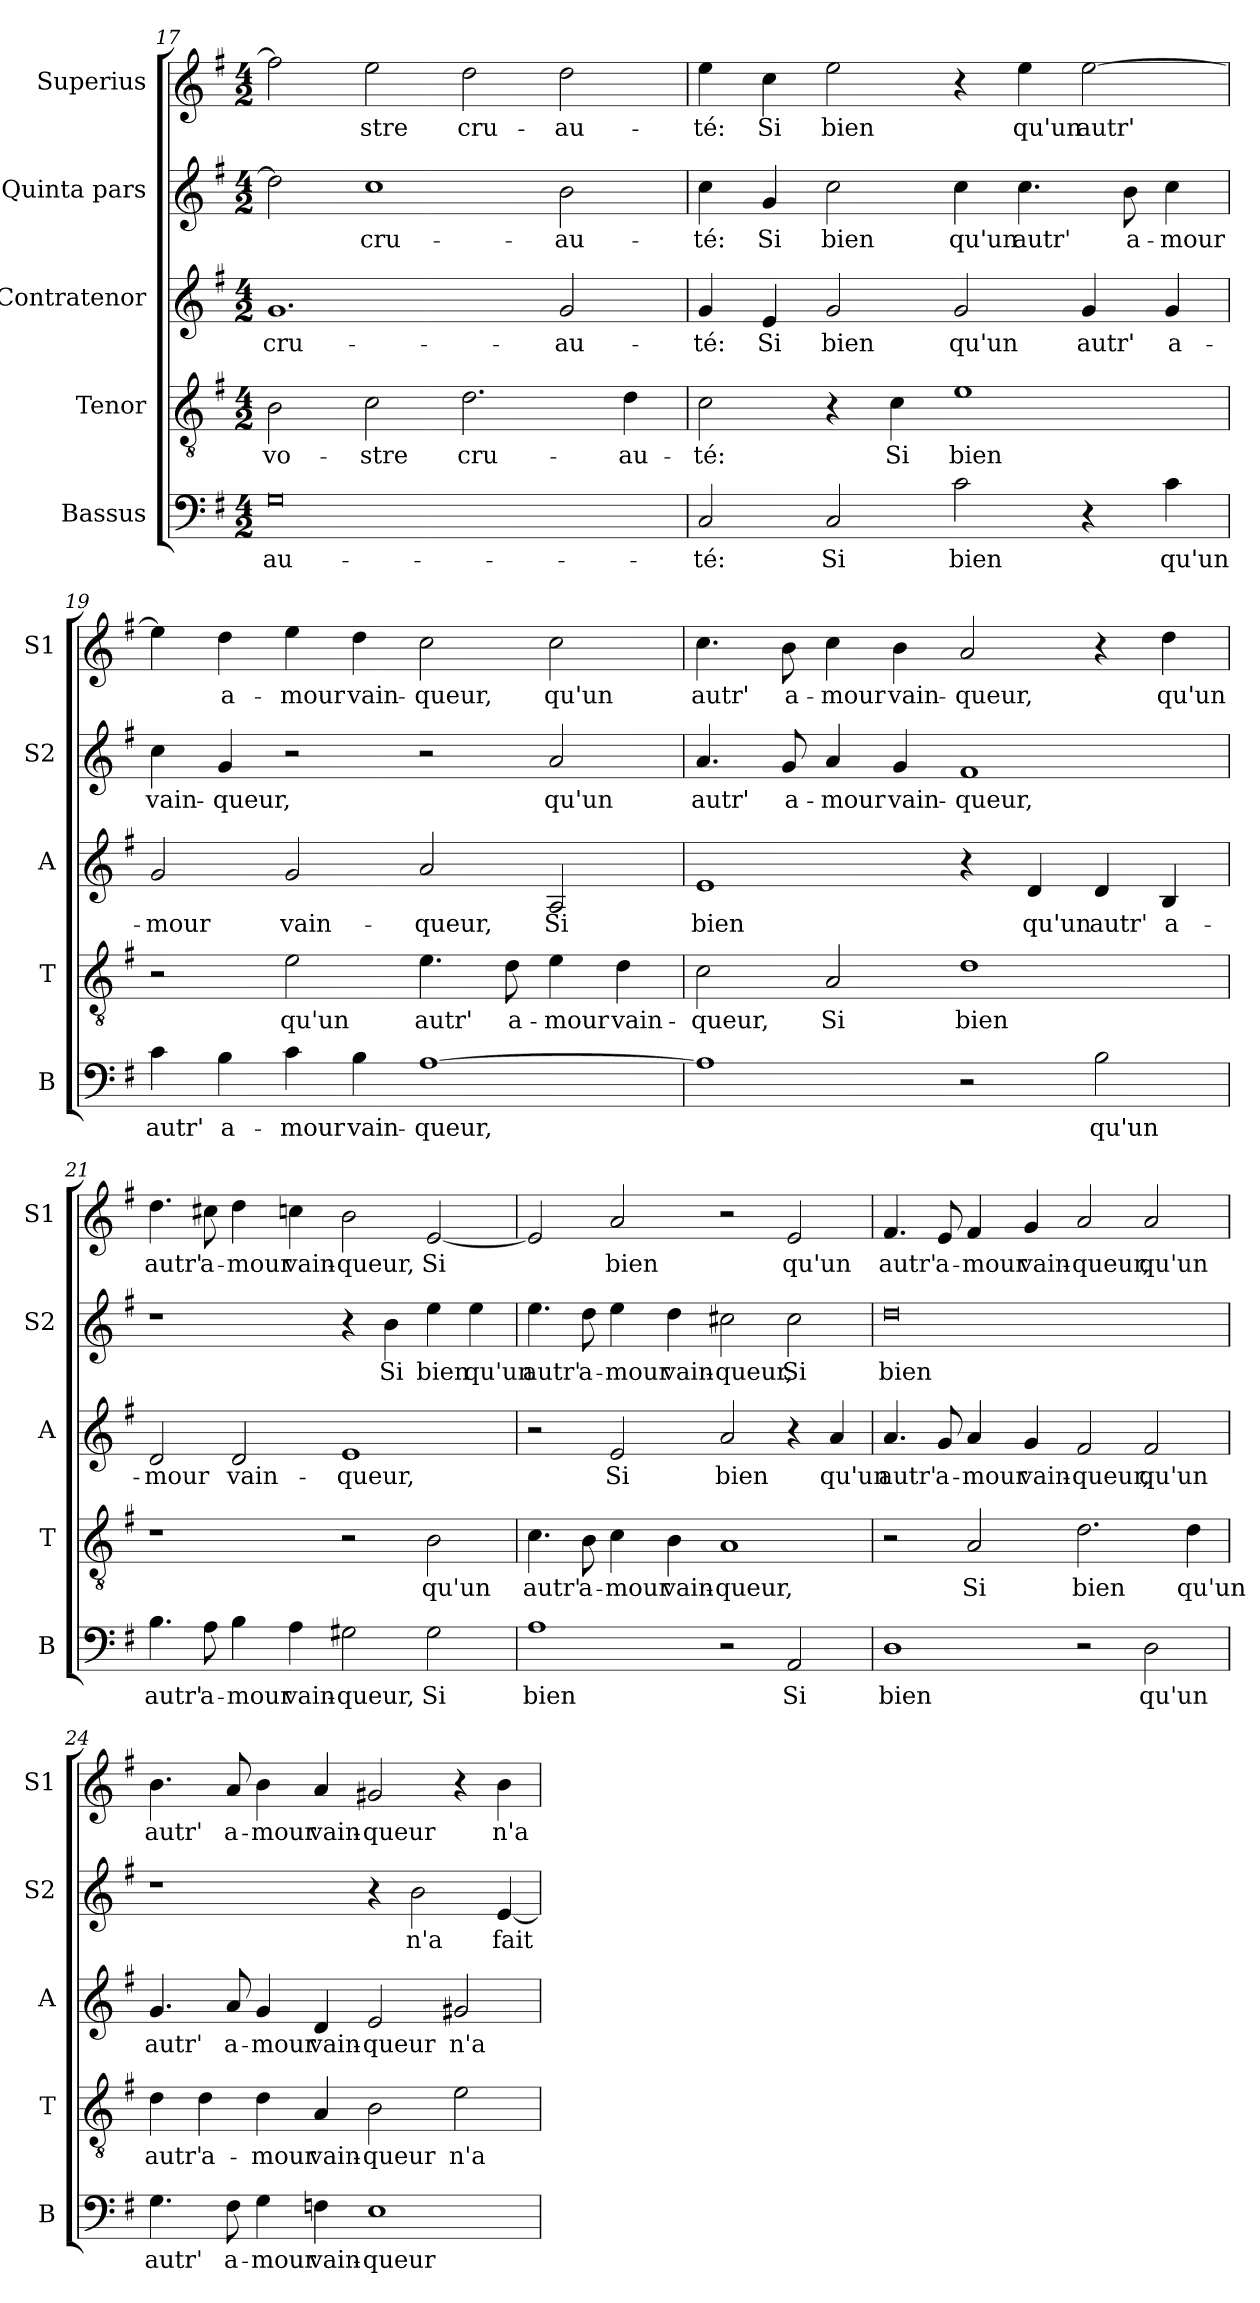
**kern	**text	**kern	**text	**kern	**text	**kern	**text	**kern	**text
*part5	*part5	*part4	*part4	*part3	*part3	*part2	*part2	*part1	*part1
*staff5	*staff5	*staff4	*staff4	*staff3	*staff3	*staff2	*staff2	*staff1	*staff1
*I"Bassus	*	*I"Tenor	*	*I"Contratenor	*	*I"Quinta pars	*	*I"Superius	*
*I'B	*	*I'T	*	*I'A	*	*I'S2	*	*I'S1	*
!!LO:LB:g=z
*clefF4	*	*clefGv2	*	*clefG2	*	*clefG2	*	*clefG2	*
*k[f#]	*	*k[f#]	*	*k[f#]	*	*k[f#]	*	*k[f#]	*
*G:	*	*G:	*	*G:	*	*G:	*	*G:	*
*M4/2	*	*M4/2	*	*M4/2	*	*M4/2	*	*M4/2	*
=17	=17	=17	=17	=17	=17	=17	=17	=17	=17
!	!LO:LY:b	!	!LO:LY:b	!	!LO:LY:b	!	!	!	!
0G	-au-	2B\	vo-	1.g	cru-	2dd\]	.	2ff\]	.
!	!	!	!LO:LY:b	!	!	!	!LO:LY:b	!	!LO:LY:b
.	.	2c\	-stre	.	.	1cc	cru-	2ee\	-stre
!	!	!	!LO:LY:b	!	!	!	!	!	!LO:LY:b
.	.	2.d\	cru-	.	.	.	.	2dd\	cru-
!	!	!	!	!	!LO:LY:b	!	!LO:LY:b	!	!LO:LY:b
.	.	.	.	2g/	-au-	2b\	-au-	2dd\	-au-
!	!	!	!LO:LY:b	!	!	!	!	!	!
.	.	4d\	-au-	.	.	.	.	.	.
=18	=18	=18	=18	=18	=18	=18	=18	=18	=18
!	!LO:LY:b	!	!LO:LY:b	!	!LO:LY:b	!	!LO:LY:b	!	!LO:LY:b
2C/	-té:	2c\	-té:	4g/	-té:	4cc\	-té:	4ee\	-té:
!	!	!	!	!	!LO:LY:b	!	!LO:LY:b	!	!LO:LY:b
.	.	.	.	4e/	Si	4g/	Si	4cc\	Si
!	!LO:LY:b	!	!	!	!LO:LY:b	!	!LO:LY:b	!	!LO:LY:b
2C/	Si	4r	.	2g/	bien	2cc\	bien	2ee\	bien
!	!	!	!LO:LY:b	!	!	!	!	!	!
.	.	4c\	Si	.	.	.	.	.	.
!	!LO:LY:b	!	!LO:LY:b	!	!LO:LY:b	!	!LO:LY:b	!	!
2c\	bien	1e	bien	2g/	qu'un	4cc\	qu'un	4r	.
!	!	!	!	!	!	!	!LO:LY:b	!	!LO:LY:b
.	.	.	.	.	.	4.cc\	autr'	4ee\	qu'un
!	!	!	!	!	!LO:LY:b	!	!	!	!LO:LY:b
4r	.	.	.	4g/	autr'	.	.	[2ee\	autr'
!	!	!	!	!	!	!	!LO:LY:b	!	!
.	.	.	.	.	.	8b\	a-	.	.
!	!LO:LY:b	!	!	!	!LO:LY:b	!	!LO:LY:b	!	!
4c\	qu'un	.	.	4g/	a-	4cc\	-mour	.	.
=19	=19	=19	=19	=19	=19	=19	=19	=19	=19
!	!LO:LY:b	!	!	!	!LO:LY:b	!	!LO:LY:b	!	!
4c\	autr'	2r	.	2g/	-mour	4cc\	vain-	4ee\]	.
!	!LO:LY:b	!	!	!	!	!	!LO:LY:b	!	!LO:LY:b
4B\	a-	.	.	.	.	4g/	-queur,	4dd\	a-
!	!LO:LY:b	!	!LO:LY:b	!	!LO:LY:b	!	!	!	!LO:LY:b
4c\	-mour	2e\	qu'un	2g/	vain-	2r	.	4ee\	-mour
!	!LO:LY:b	!	!	!	!	!	!	!	!LO:LY:b
4B\	vain-	.	.	.	.	.	.	4dd\	vain-
!	!LO:LY:b	!	!LO:LY:b	!	!LO:LY:b	!	!	!	!LO:LY:b
[1A	-queur,	4.e\	autr'	2a/	-queur,	2r	.	2cc\	-queur,
!	!	!	!LO:LY:b	!	!	!	!	!	!
.	.	8d\	a-	.	.	.	.	.	.
!	!	!	!LO:LY:b	!	!LO:LY:b	!	!LO:LY:b	!	!LO:LY:b
.	.	4e\	-mour	2A/	Si	2a/	qu'un	2cc\	qu'un
!	!	!	!LO:LY:b	!	!	!	!	!	!
.	.	4d\	vain-	.	.	.	.	.	.
!!LO:PB:g=z
=20	=20	=20	=20	=20	=20	=20	=20	=20	=20
!	!	!	!LO:LY:b	!	!LO:LY:b	!	!LO:LY:b	!	!LO:LY:b
1A]	.	2c\	-queur,	1e	bien	4.a/	autr'	4.cc\	autr'
!	!	!	!	!	!	!	!LO:LY:b	!	!LO:LY:b
.	.	.	.	.	.	8g/	a-	8b\	a-
!	!	!	!LO:LY:b	!	!	!	!LO:LY:b	!	!LO:LY:b
.	.	2A/	Si	.	.	4a/	-mour	4cc\	-mour
!	!	!	!	!	!	!	!LO:LY:b	!	!LO:LY:b
.	.	.	.	.	.	4g/	vain-	4b\	vain-
!	!	!	!LO:LY:b	!	!	!	!LO:LY:b	!	!LO:LY:b
2r	.	1d	bien	4r	.	1f#	-queur,	2a/	-queur,
!	!	!	!	!	!LO:LY:b	!	!	!	!
.	.	.	.	4d/	qu'un	.	.	.	.
!	!LO:LY:b	!	!	!	!LO:LY:b	!	!	!	!
2B\	qu'un	.	.	4d/	autr'	.	.	4r	.
!	!	!	!	!	!LO:LY:b	!	!	!	!LO:LY:b
.	.	.	.	4B/	a-	.	.	4dd\	qu'un
=21	=21	=21	=21	=21	=21	=21	=21	=21	=21
!	!LO:LY:b	!	!	!	!LO:LY:b	!	!	!	!LO:LY:b
4.B\	autr'	1r	.	2d/	-mour	1r	.	4.dd\	autr'
!	!LO:LY:b	!	!	!	!	!	!	!	!LO:LY:b
8A\	a-	.	.	.	.	.	.	8cc#X\	a-
!	!LO:LY:b	!	!	!	!LO:LY:b	!	!	!	!LO:LY:b
4B\	-mour	.	.	2d/	vain-	.	.	4dd\	-mour
!	!LO:LY:b	!	!	!	!	!	!	!	!LO:LY:b
4A\	vain-	.	.	.	.	.	.	4ccn\	vain-
!	!LO:LY:b	!	!	!	!LO:LY:b	!	!	!	!LO:LY:b
2G#X\	-queur,	2r	.	1e	-queur,	4r	.	2b\	-queur,
!	!	!	!	!	!	!	!LO:LY:b	!	!
.	.	.	.	.	.	4b\	Si	.	.
!	!LO:LY:b	!	!LO:LY:b	!	!	!	!LO:LY:b	!	!LO:LY:b
2G#\	Si	2B\	qu'un	.	.	4ee\	bien	[2e/	Si
!	!	!	!	!	!	!	!LO:LY:b	!	!
.	.	.	.	.	.	4ee\	qu'un	.	.
=22	=22	=22	=22	=22	=22	=22	=22	=22	=22
!	!LO:LY:b	!	!LO:LY:b	!	!	!	!LO:LY:b	!	!
1A	bien	4.c\	autr'	2r	.	4.ee\	autr'	2e/]	.
!	!	!	!LO:LY:b	!	!	!	!LO:LY:b	!	!
.	.	8B\	a-	.	.	8dd\	a-	.	.
!	!	!	!LO:LY:b	!	!LO:LY:b	!	!LO:LY:b	!	!LO:LY:b
.	.	4c\	-mour	2e/	Si	4ee\	-mour	2a/	bien
!	!	!	!LO:LY:b	!	!	!	!LO:LY:b	!	!
.	.	4B\	vain-	.	.	4dd\	vain-	.	.
!	!	!	!LO:LY:b	!	!LO:LY:b	!	!LO:LY:b	!	!
2r	.	1A	-queur,	2a/	bien	2cc#X\	-queur,	2r	.
!	!LO:LY:b	!	!	!	!	!	!LO:LY:b	!	!LO:LY:b
2AA/	Si	.	.	4r	.	2cc#\	Si	2e/	qu'un
!	!	!	!	!	!LO:LY:b	!	!	!	!
.	.	.	.	4a/	qu'un	.	.	.	.
!!LO:LB:g=z
=23	=23	=23	=23	=23	=23	=23	=23	=23	=23
!	!LO:LY:b	!	!	!	!LO:LY:b	!	!LO:LY:b	!	!LO:LY:b
1D	bien	2r	.	4.a/	autr'	0dd	bien	4.f#/	autr'
!	!	!	!	!	!LO:LY:b	!	!	!	!LO:LY:b
.	.	.	.	8g/	a-	.	.	8e/	a-
!	!	!	!LO:LY:b	!	!LO:LY:b	!	!	!	!LO:LY:b
.	.	2A/	Si	4a/	-mour	.	.	4f#/	-mour
!	!	!	!	!	!LO:LY:b	!	!	!	!LO:LY:b
.	.	.	.	4g/	vain-	.	.	4g/	vain-
!	!	!	!LO:LY:b	!	!LO:LY:b	!	!	!	!LO:LY:b
2r	.	2.d\	bien	2f#/	-queur,	.	.	2a/	-queur,
!	!LO:LY:b	!	!	!	!LO:LY:b	!	!	!	!LO:LY:b
2D\	qu'un	.	.	2f#/	qu'un	.	.	2a/	qu'un
!	!	!	!LO:LY:b	!	!	!	!	!	!
.	.	4d\	qu'un	.	.	.	.	.	.
=24	=24	=24	=24	=24	=24	=24	=24	=24	=24
!	!LO:LY:b	!	!LO:LY:b	!	!LO:LY:b	!	!	!	!LO:LY:b
4.G\	autr'	4d\	autr'	4.g/	autr'	1r	.	4.b\	autr'
!	!	!	!LO:LY:b	!	!	!	!	!	!
.	.	4d\	a-	.	.	.	.	.	.
!	!LO:LY:b	!	!	!	!LO:LY:b	!	!	!	!LO:LY:b
8F#\	a-	.	.	8a/	a-	.	.	8a/	a-
!	!LO:LY:b	!	!LO:LY:b	!	!LO:LY:b	!	!	!	!LO:LY:b
4G\	-mour	4d\	-mour	4g/	-mour	.	.	4b\	-mour
!	!LO:LY:b	!	!LO:LY:b	!	!LO:LY:b	!	!	!	!LO:LY:b
4Fn\	vain-	4A/	vain-	4d/	vain-	.	.	4a/	vain-
!	!LO:LY:b	!	!LO:LY:b	!	!LO:LY:b	!	!	!	!LO:LY:b
1E	-queur	2B\	-queur	2e/	-queur	4r	.	2g#X/	-queur
!	!	!	!	!	!	!	!LO:LY:b	!	!
.	.	.	.	.	.	2b\	n'a	.	.
!	!	!	!LO:LY:b	!	!LO:LY:b	!	!	!	!
.	.	2e\	n'a	2g#X/	n'a	.	.	4r	.
!	!	!	!	!	!	!	!LO:LY:b	!	!LO:LY:b
.	.	.	.	.	.	[4e/	fait	4b\	n'a
=	=	=	=	=	=	=	=	=	=
*-	*-	*-	*-	*-	*-	*-	*-	*-	*-
